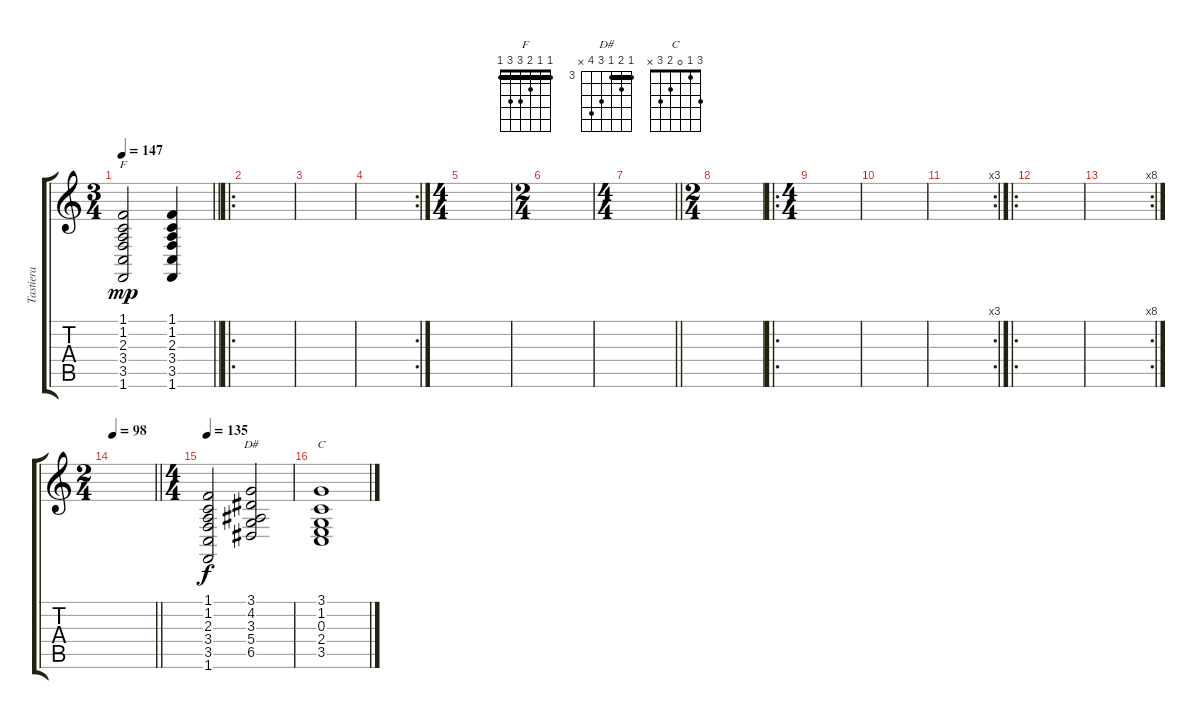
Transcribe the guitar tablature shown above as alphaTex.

\track ("Tastiera " "Tastiera ") {instrument electricgrandpiano}
\staff {score tabs}
\tuning (E4 B3 G3 D3 A2 E2) {hide}
\chord ("F" 1 1 2 3 3 1) {barre 1}
\chord ("D#" 3 4 3 5 6 x) {firstfret 3 barre 3}
\chord ("C" 3 1 0 2 3 x)
\ts (3 4)
\tempo 147
\clef g2
\barLineRight lightlight
\ks c
(1.1 1.2 2.3 3.4 3.5 1.6).2{ch "F" dy mp} (1.1 1.2 2.3 3.4 3.5 1.6).4 |
\ro
|
|
\rc 2
|
\ts (4 4)
|
\ts (2 4)
|
\ts (4 4)
\barLineRight lightlight
|
\ts (2 4)
|
\ro
\ts (4 4)
|
|
\rc 3
|
\ro
|
\rc 8
|
\ts (2 4)
\tempo 98
\barLineRight lightlight
|
\ts (4 4)
\tempo 135
(1.1 1.2 2.3 3.4 3.5 1.6).2{dy f instrument lead2sawtooth} (3.1 4.2 3.3 5.4 6.5).2{ch "D#"} |
(3.1 1.2 0.3 2.4 3.5).1{ch "C"}
